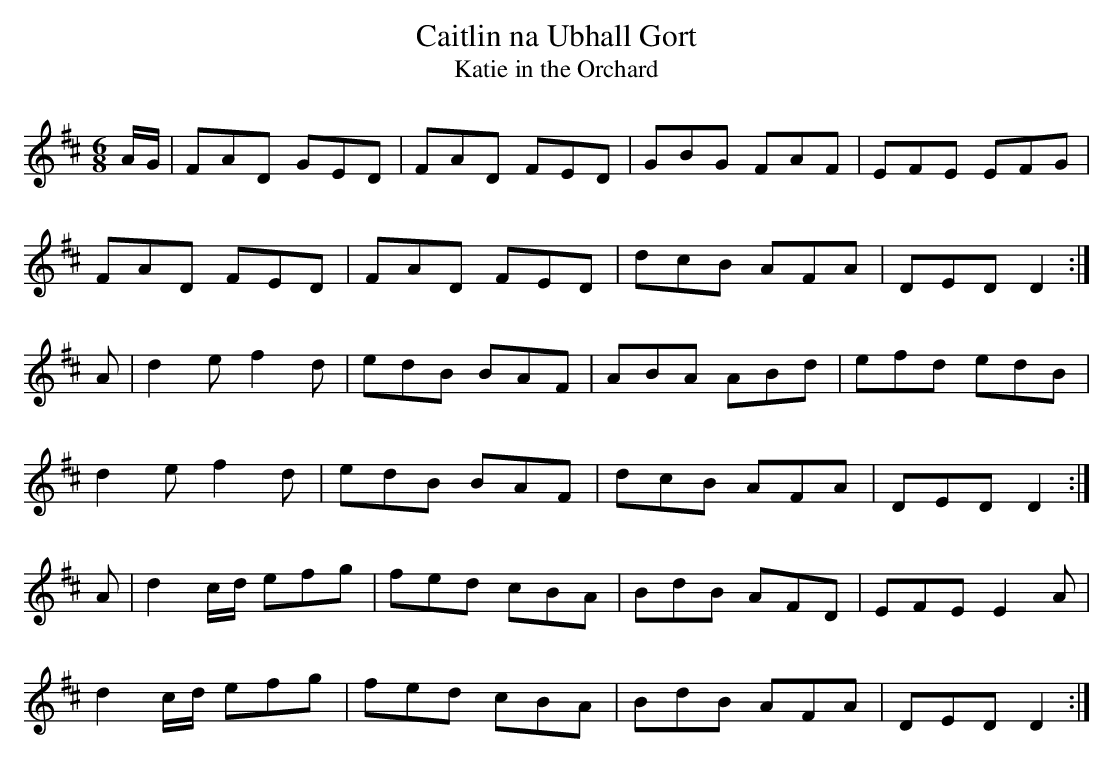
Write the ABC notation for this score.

X:1
T: Caitlin na Ubhall Gort
T: Katie in the Orchard
L: 1/8
M: 6/8
K: D
A/G/ | FAD GED | FAD FED | GBG FAF | EFE EFG |
FAD FED | FAD FED | dcB AFA | DED D2 :|
A | d2 e f2 d | edB BAF | ABA ABd | efd edB |
d2 e f2 d | edB BAF | dcB AFA | DED D2 :|
A | d2 c/d/ efg | fed cBA | BdB AFD | EFE E2 A |
d2 c/d/ efg | fed cBA | BdB AFA | DED D2 :|
